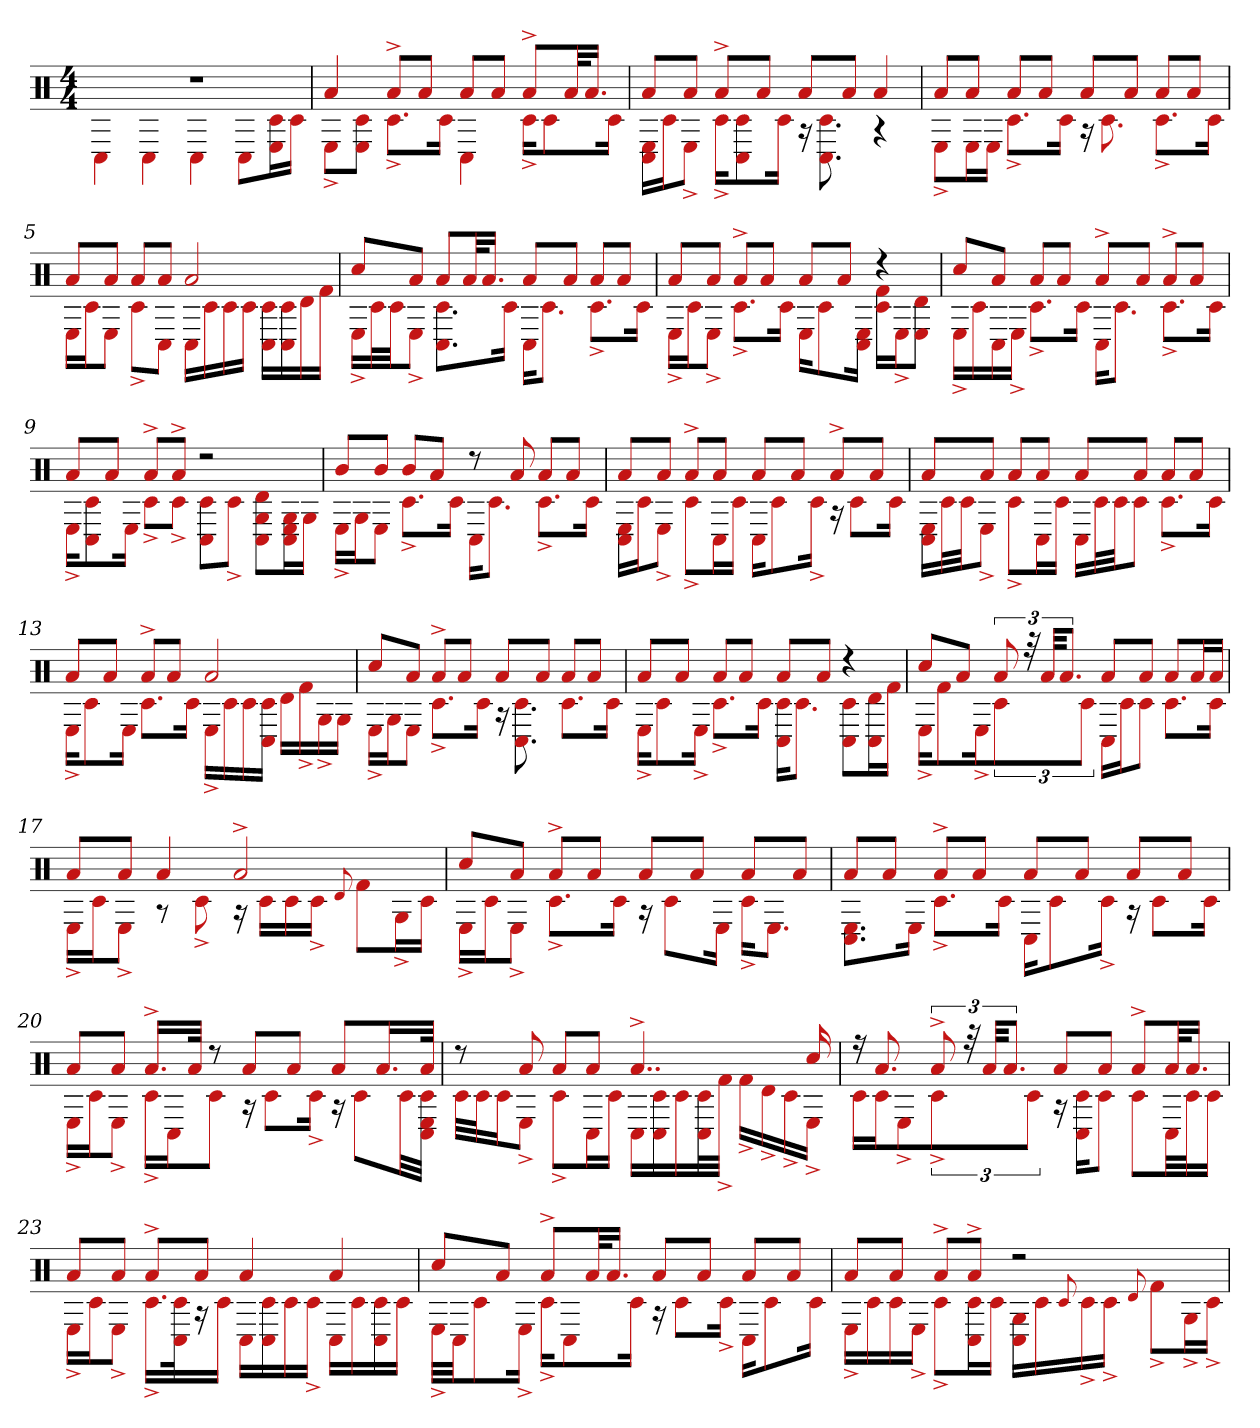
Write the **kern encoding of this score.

**kern
*part1
*staff1
*clefX
*k[]
*M4/4
=1
*^
1r	4C#
.	4C#
.	4C#
.	8C#L
.	16E 16c#L
.	16c#JJ
=2	=2
4a	8E^L
.	8c# 8EJ
8a^L	8.c#^L
8aJ	.
.	16c#Jk
8aL	4C#
8aJ	.
8a^L	16c#^KL
.	8c#
32akL	.
16.aJJ	.
.	16c#Jk
=3	=3
8aL	16E 16C#LL
.	16c#J
8aJ	8E^J
8a^L	16c#^KL
.	8c# 8C#
8aJ	.
.	16c#Jk
8aL	16r
.	8.c# 8.C#
8aJ	.
4a	4r
=4	=4
8aL	8E^L
8aJ	16EL
.	16EJJ
8aL	8.c#^L
8aJ	.
.	16c#Jk
8aL	16r
.	8.c#
8aJ	.
8aL	8.c#^L
8aJ	.
.	16c#Jk
=5	=5
8aL	16ELL
.	16c#J
8aJ	8EJ
8aL	8c#^L
8aJ	8C#J
2a	16C#LL
.	16c#
.	16c#
.	16c#JJ
.	16C# 16c#LL
.	16c# 16C#
.	16d
.	16f#JJ
=6	=6
8cc#L	16E^LL
.	32c#L
.	32c#JJ
8aJ	8E^J
8aL	8.C# 8.c#L
32akL	.
16.aJJ	.
.	16c#Jk
8aL	16C#KL
.	8.c#J
8aJ	.
8aL	8.c#^L
8aJ	.
.	16c#Jk
=7	=7
8aL	16E^LL
.	16c#J
8aJ	8E^J
8a^L	8.c#^L
8aJ	.
.	16c#Jk
8aL	16EKL
.	8c#
8aJ	.
.	16E 16C#Jk
4r	16f# 16c#LL
.	16E^J
.	8E 8dJ
=8	=8
8cc#L	16E^LL
.	16c#
8aJ	16C#
.	16E^JJ
8aL	8.c#^L
8aJ	.
.	16c#Jk
8a^L	16C#KL
.	8.c#J
8aJ	.
8a^L	8.c#^L
8aJ	.
.	16c#Jk
=9	=9
8aL	16E^KL
.	8C# 8c#
8aJ	.
.	16EJk
8a^L	8c#^L
8a^J	8c#^J
2r	8C# 8c#L
.	8c#^J
.	8C# 8G 8dL
.	16C# 16G 16EL
.	16GJJ
=10	=10
8bL	16E^LL
.	16GJ
8bJ	8EJ
8bL	8.c#^L
8aJ	.
.	16c#Jk
8r	16C#KL
.	8.c#J
8a	.
8aL	8.c#^L
8aJ	.
.	16c#Jk
=11	=11
8aL	16C# 16ELL
.	16c#J
8aJ	8E^J
8a^L	8c#^L
8aJ	16C#L
.	16c#JJ
8aL	16C#KL
.	8c#
8aJ	.
.	16c#^Jk
8a^L	16r
.	8c#L
8aJ	.
.	16c#Jk
=12	=12
8aL	16E 16C#LL
.	32c#L
.	32c#JJ
8aJ	8E^J
8aL	8c#^L
8aJ	16C#L
.	16c#JJ
8aL	16C#LL
.	32c#L
.	32c#JJ
8aJ	8c#J
8aL	8.c#^L
8aJ	.
.	16c#Jk
=13	=13
8aL	16E^KL
.	8c#
8aJ	.
.	16EJk
8a^L	8.c#L
8aJ	.
.	16c#Jk
2a	16E^LL
.	16c#
.	16c#
.	16c# 16C#JJ
.	16dLL
.	16f#^
.	16G^
.	16GJJ
=14	=14
8cc#L	16E^LL
.	16GJ
8aJ	8EJ
8a^L	8.c#^L
8aJ	.
.	16c#Jk
8aL	16r
.	8.C# 8.c#
8aJ	.
8aL	8.c#L
8aJ	.
.	16c#Jk
=15	=15
8aL	16E^KL
.	8c#
8aJ	.
.	16E^Jk
8aL	8.c#^L
8aJ	.
.	16c#Jk
8aL	16c# 16C#KL
.	8.c#J
8aJ	.
4r	8C# 8c#L
.	16C# 16dL
.	16f#JJ
=16	=16
8cc#L	16E^KL
.	8f#
8aJ	.
.	16E^Jk
12a	6c#
48r	.
48aKKL	.
12.aJ	.
.	12c#J
8aL	16C#LL
.	16c#J
8aJ	8c#J
8aL	8.c#L
16aL	.
16aJJ	16c#Jk
=17	=17
8aL	16E^LL
.	16c#J
8aJ	8E^J
4a	8r
.	8c#^
2a^	16r
.	16c#LL
.	16c#
.	16c#^JJ
.	8qqd
.	8f#L
.	16G^L
.	16c#JJ
=18	=18
8cc#L	16E^LL
.	16c#J
8aJ	8E^J
8a^L	8.c#^L
8aJ	.
.	16c#Jk
8aL	16r
.	8c#L
8aJ	.
.	16EJk
8aL	16c#^KL
.	8.EJ
8aJ	.
=19	=19
8aL	8.C# 8.EL
8aJ	.
.	16EJk
8a^L	8.c#^L
8aJ	.
.	16c#Jk
8aL	16C#KL
.	8c#
8aJ	.
.	16c#^Jk
8aL	16r
.	8c#L
8aJ	.
.	16c#Jk
=20	=20
8aL	16E^LL
.	16c#J
8aJ	8E^J
16.a^LL	16c#^LL
.	16C#J
32aJJk	.
8r	8c#J
8aL	16r
.	8c#L
8aJ	.
.	16c#^Jk
8aL	16r
.	8c#L
16.aL	.
.	32c#LL
32aJJk	32c# 32E 32C#JJJ
=21	=21
8r	32c#LLL
.	32c#J
.	16c#J
8a	8E^J
8aL	8c#^L
8aJ	16C#L
.	16c#JJ
4..a^	16C#LL
.	16C# 16c#
.	16c#
.	32c# 32C#L
.	32f#^JJJ
.	16f#^LL
.	16d^
.	16c#^
16cc#	16E^JJ
=22	=22
16r	16c#LL
8.a	16c#J
.	8E^J
12a^	6c#^
48r	.
48aKKL	.
12.aJ	.
.	12c#J
8aL	16r
.	16c# 16C#KL
8aJ	8c#J
8a^L	8c#L
32akL	32C#LL
16.aJJ	32c#J
.	16c#JJ
=23	=23
8aL	16E^LL
.	16c#J
8aJ	8E^J
8a^L	16.c#^LL
.	32c# 32C#k
8aJ	16r
.	16c#JJ
4a	16C#LL
.	16c# 16C#
.	16c#
.	16c#^JJ
4a	16C#LL
.	16c#
.	16c# 16C#
.	16c#JJ
=24	=24
8cc#L	32E^LLL
.	32C#JJ
.	8c#
8aJ	.
.	16E^Jk
8a^L	16c#^KL
.	8C#
32akL	.
16.aJJ	.
.	16c#Jk
8aL	16r
.	8c#L
8aJ	.
.	16c#^Jk
8aL	16C#KL
.	8c#
8aJ	.
.	16c#Jk
=25	=25
8aL	16E^LL
.	16c#
8aJ	16c#
.	16E^JJ
8a^L	8c#^L
8a^J	16C# 16c#L
.	16c#JJ
2r	16G 16C#LL
.	16c#
.	8qqc#
.	16c#^
.	16c#^JJ
.	8qqd
.	8f#^L
.	16G^L
.	16c#^JJ
*v	*v
=
*-
